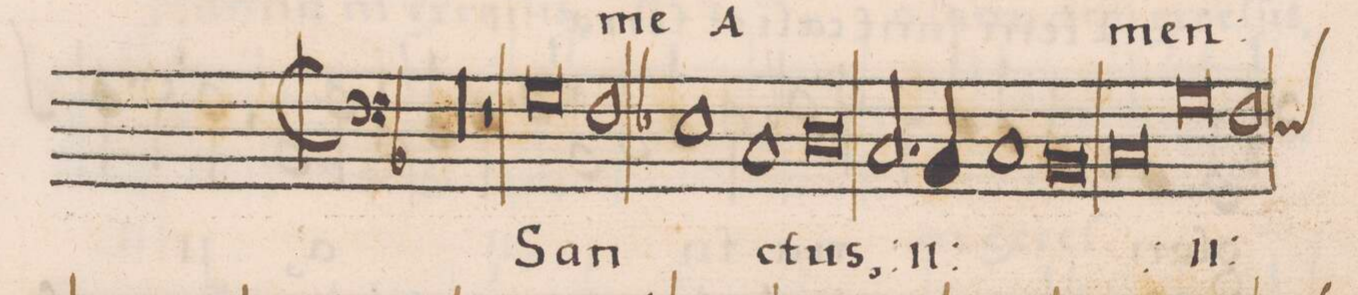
**kern	**text
*I"BASSVS	*
*clefF4	*
*k[b-]	*
*met(C|)	*
*M2/1	*
00r	.
=2-	=2-
=3-	=3-
1r	.
0G\	San-
=4-	=4-
1F\	.
=5-	=5-
1E-X\	.
1C/	.
=6-	=6-
0D\	-ctus,
=7-	=7-
*	*ij
2.C/	San-
4BB-/	.
1C/	.
=8-	=8-
0BB-/	.
=9-	=9-
0C/	-ctus
=10-	=10-
0G\	San-
=11-	=11-
*custos:E	*
1F\	.
*-	*-
